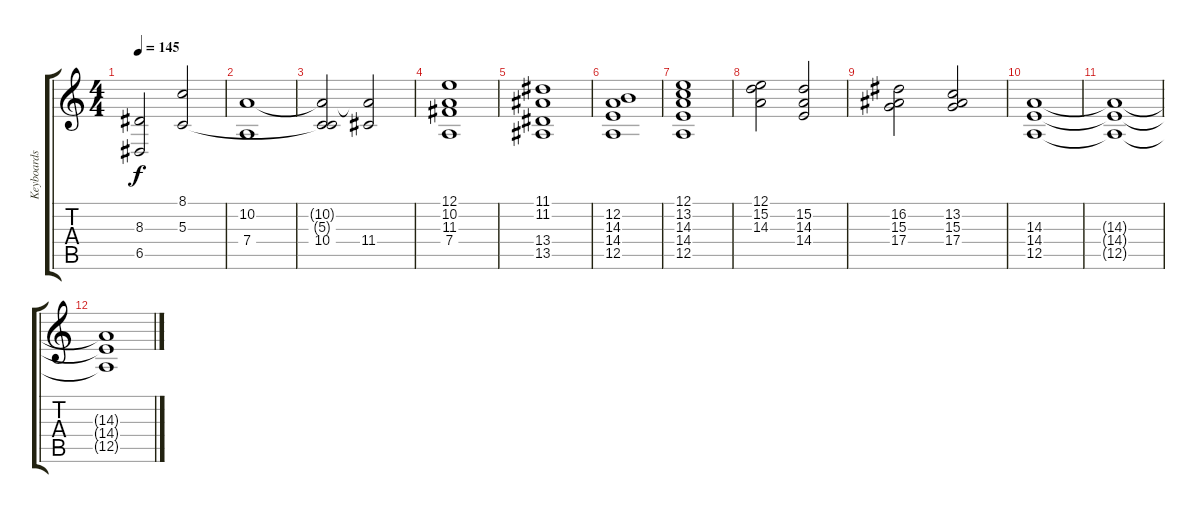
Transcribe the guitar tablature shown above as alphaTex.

\track ("Keyboards II" "Keyboards ") {instrument pad2warm}
\staff {score tabs}
\tuning (E4 B3 G3 D3 A2 D2) {hide}
\ts (4 4)
\tempo 145
\clef g2
\ks c
(8.3 6.5).2{dy f} (8.1 5.3).2 |
(10.2 7.4).1 |
(10.2{t} 5.3{t} 10.4).2 (10.2{t} 11.4).2 |
(12.1 10.2 11.3 7.4).1 |
(11.1 11.2 13.4 13.5).1 |
(12.2 14.3 14.4 12.5).1 |
(12.1 13.2 14.3 14.4 12.5).1 |
(12.1 15.2 14.3).2 (15.2 14.3 14.4).2 |
(16.2 15.3 17.4).2 (13.2 15.3 17.4).2 |
(14.3 14.4 12.5).1{volume 0} |
(14.3{t} 14.4{t} 12.5{t}).1 |
(14.3{t} 14.4{t} 12.5{t}).1
